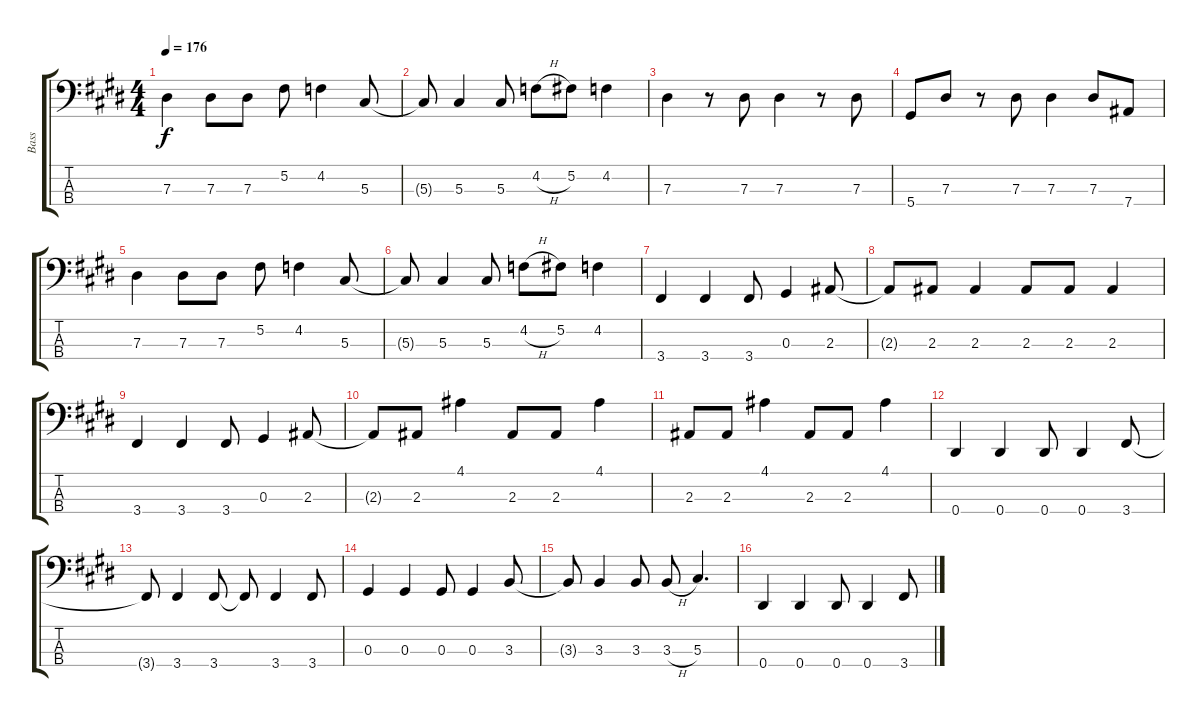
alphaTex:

\track ("Bass" "Bass") {instrument electricbasspick}
\staff {score tabs}
\tuning (Gb2 Db2 Ab1 Eb1) {hide}
\ts (4 4)
\tempo 176
\clef f4
\ks e
7.3.4{dy f} 7.3.8 7.3.8 5.2.8 4.2.4 5.3.8 |
5.3{t}.8 5.3.4 5.3.8 4.2{h}.8 5.2.8 4.2.4 |
7.3.4 r.8 7.3.8 7.3.4 r.8 7.3.8 |
5.4.8 7.3.8 r.8 7.3.8 7.3.4 7.3.8 7.4.8 |
7.3.4 7.3.8 7.3.8 5.2.8 4.2.4 5.3.8 |
5.3{t}.8 5.3.4 5.3.8 4.2{h}.8 5.2.8 4.2.4 |
3.4.4 3.4.4 3.4.8 0.3.4 2.3.8 |
2.3{t}.8 2.3.8 2.3.4 2.3.8 2.3.8 2.3.4 |
3.4.4 3.4.4 3.4.8 0.3.4 2.3.8 |
2.3{t}.8 2.3.8 4.1.4 2.3.8 2.3.8 4.1.4 |
2.3.8 2.3.8 4.1.4 2.3.8 2.3.8 4.1.4 |
0.4.4 0.4.4 0.4.8 0.4.4 3.4.8 |
3.4{t}.8 3.4.4 3.4.8 3.4{t}.8 3.4.4 3.4.8 |
0.3.4 0.3.4 0.3.8 0.3.4 3.3.8 |
3.3{t}.8 3.3.4 3.3.8 3.3{h}.8 5.3.4{d} |
0.4.4 0.4.4 0.4.8 0.4.4 3.4.8
